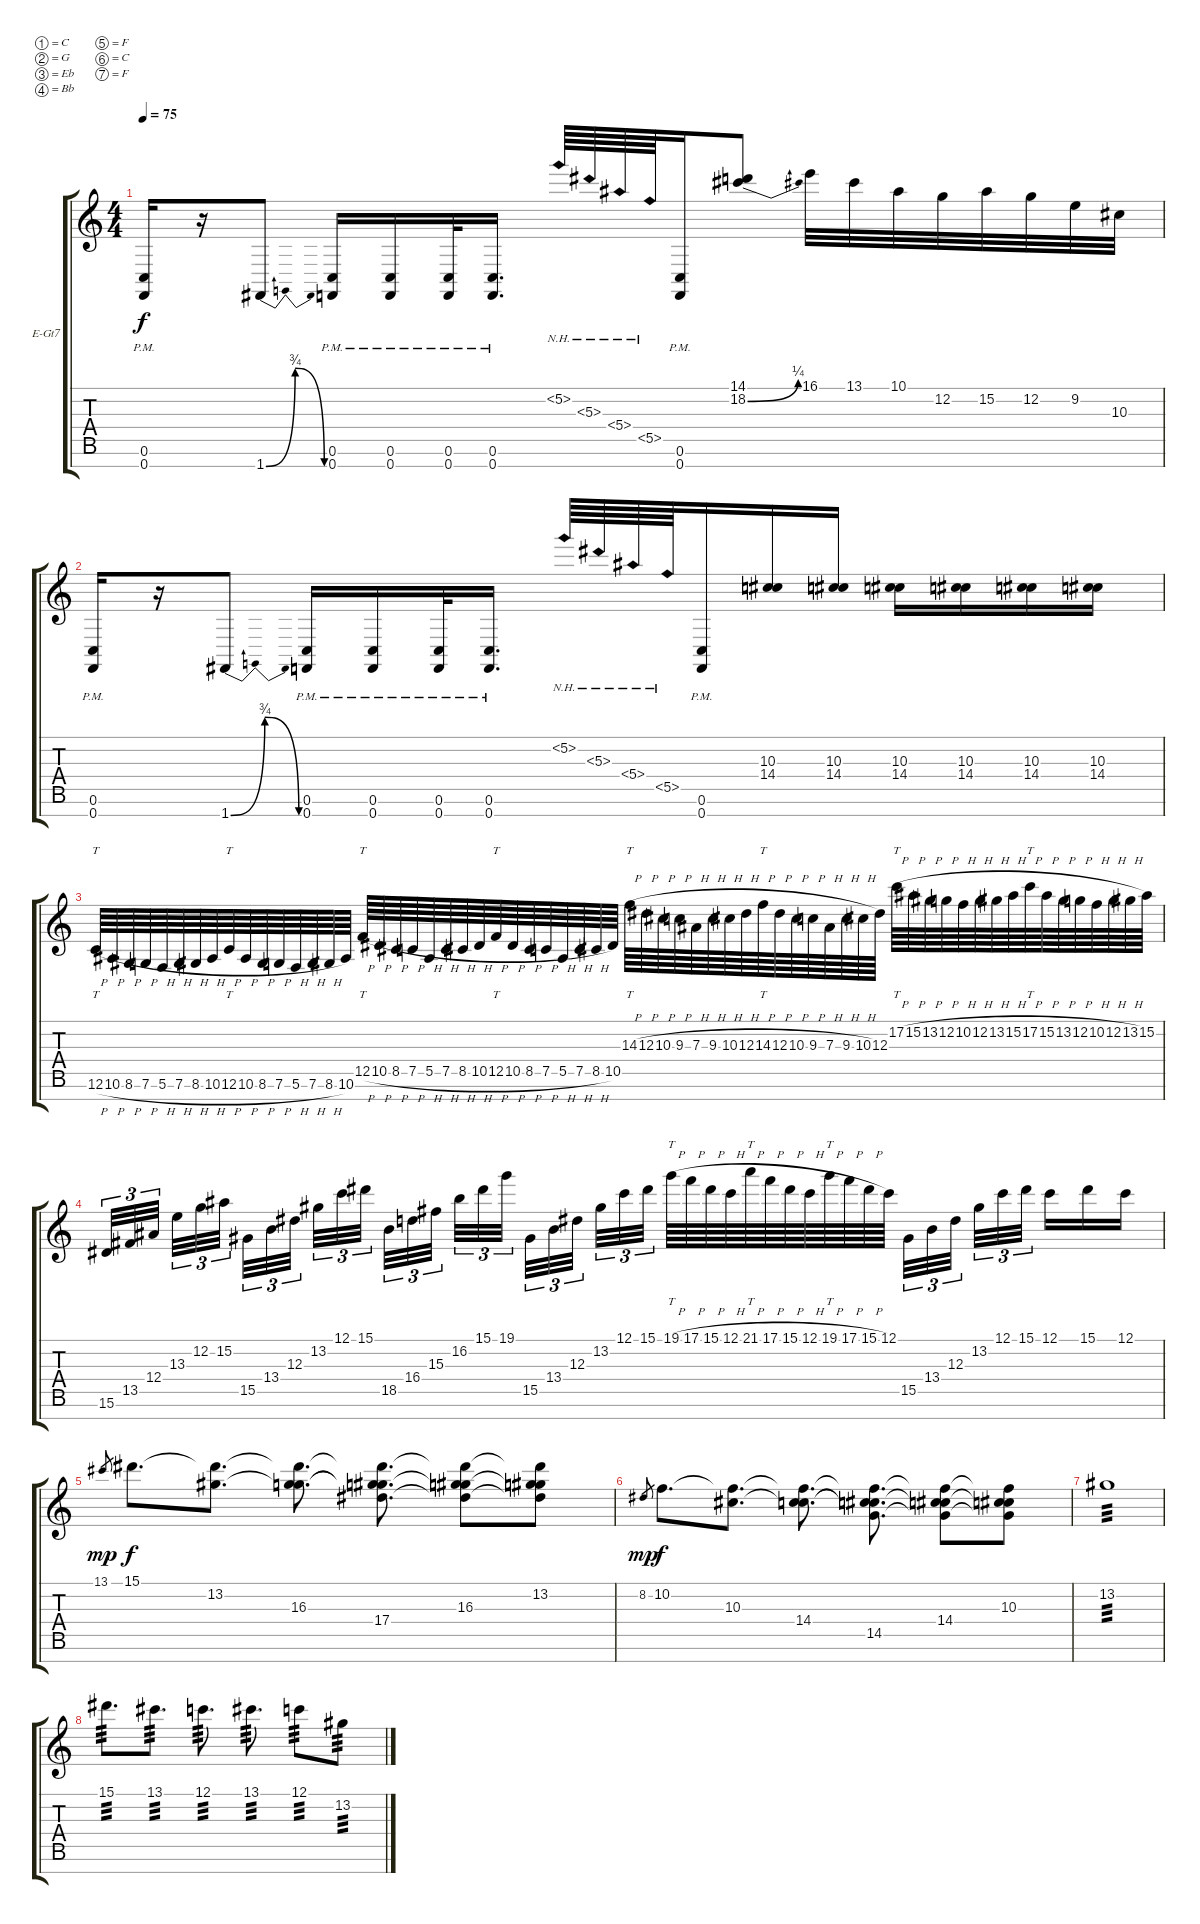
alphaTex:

\bracketExtendMode groupsimilarinstruments
\firstSystemTrackNameOrientation horizontal
\otherSystemsTrackNameOrientation horizontal
\track ("Electric Guitar" "E-Gt7") {instrument distortionguitar}
\staff {score tabs}
\tuning (C4 G3 Eb3 Bb2 F2 C2 F1)
\ts (4 4)
\beaming (8 2 2 2 2)
\tempo 75
\clef g2
\ks c
(0.6{pm} 0.7{pm}).16{dy f instrument distortionguitar} r.16 1.7{be (bendrelease 0 0 30 3 30 3 60 0)}.8 (0.6{pm} 0.7{pm}).16 (0.6{pm} 0.7{pm}).16 (0.6{pm} 0.7{pm}).32 (0.6{pm} 0.7{pm}).16{d} 5.2{nh}.64 5.3{nh}.64 5.4{nh}.64 5.5{nh}.64 (0.6{pm} 0.7{pm}).16 (14.1 18.2{be (bend 0 0 60 1)}).8 16.1.32 13.1.32 10.1.32 12.2.32 15.2.32 12.2.32 9.2.32 10.3.32 |
(0.6{pm} 0.7{pm}).16 r.16 1.7{be (bendrelease 0 0 30 3 30 3 60 0)}.8 (0.6{pm} 0.7{pm}).16 (0.6{pm} 0.7{pm}).16 (0.6{pm} 0.7{pm}).32 (0.6{pm} 0.7{pm}).16{d} 5.2{nh}.64 5.3{nh}.64 5.4{nh}.64 5.5{nh}.64 (0.6{pm} 0.7{pm}).16 (10.3 14.4).16 (10.3 14.4).16 (10.3 14.4).16 (10.3 14.4).16 (10.3 14.4).16 (10.3 14.4).16 |
12.6{h}.64{tt} 10.6{h}.64 8.6{h}.64 7.6{h}.64 5.6{h}.64 7.6{h}.64 8.6{h}.64 10.6{h}.64 12.6{h}.64{tt} 10.6{h}.64 8.6{h}.64 7.6{h}.64 5.6{h}.64 7.6{h}.64 8.6{h}.64 10.6.64 12.5{h}.64{tt} 10.5{h}.64 8.5{h}.64 7.5{h}.64 5.5{h}.64 7.5{h}.64 8.5{h}.64 10.5{h}.64 12.5{h}.64{tt} 10.5{h}.64 8.5{h}.64 7.5{h}.64 5.5{h}.64 7.5{h}.64 8.5{h}.64 10.5.64 14.3{h}.64{tt} 12.3{h}.64 10.3{h}.64 9.3{h}.64 7.3{h}.64 9.3{h}.64 10.3{h}.64 12.3{h}.64 14.3{h}.64{tt} 12.3{h}.64 10.3{h}.64 9.3{h}.64 7.3{h}.64 9.3{h}.64 10.3{h}.64 12.3.64 17.2{h}.64{tt} 15.2{h}.64 13.2{h}.64 12.2{h}.64 10.2{h}.64 12.2{h}.64 13.2{h}.64 15.2{h}.64 17.2{h}.64{tt} 15.2{h}.64 13.2{h}.64 12.2{h}.64 10.2{h}.64 12.2{h}.64 13.2{h}.64 15.2.64 |
15.6.32{tu (3 2)} 13.5.32{tu (3 2)} 12.4.32{tu (3 2)} 13.3.32{tu (3 2)} 12.2.32{tu (3 2)} 15.2.32{tu (3 2)} 15.5.32{tu (3 2)} 13.4.32{tu (3 2)} 12.3.32{tu (3 2)} 13.2.32{tu (3 2)} 12.1.32{tu (3 2)} 15.1.32{tu (3 2)} 18.5.32{tu (3 2)} 16.4.32{tu (3 2)} 15.3.32{tu (3 2)} 16.2.32{tu (3 2)} 15.1.32{tu (3 2)} 19.1.32{tu (3 2)} 15.5.32{tu (3 2)} 13.4.32{tu (3 2)} 12.3.32{tu (3 2)} 13.2.32{tu (3 2)} 12.1.32{tu (3 2)} 15.1.32{tu (3 2)} 19.1{h}.64{tt} 17.1{h}.64 15.1{h}.64 12.1{h}.64 21.1{h}.64{tt} 17.1{h}.64 15.1{h}.64 12.1{h}.64 19.1{h}.64{tt} 17.1{h}.64 15.1{h}.64 12.1.64 15.5.32{tu (3 2)} 13.4.32{tu (3 2)} 12.3.32{tu (3 2)} 13.2.32{tu (3 2)} 12.1.32{tu (3 2)} 15.1.32{tu (3 2)} 12.1.16 15.1.16 12.1.16 |
13.1.8{gr dy mp} 15.1.8{d dy f} (15.1{t} 13.2).8{d} (15.1{t} 13.2{t} 16.3).8{d} (15.1{t} 13.2{t} 16.3{t} 17.4).8{d} (15.1{t} 13.2{t} 16.3 17.4{t}).8 (15.1{t} 13.2 16.3{t} 17.4{t}).8 |
8.2.8{gr dy mp} 10.2.8{d dy f} (10.2{t} 10.3).8{d} (10.2{t} 10.3{t} 14.4).8{d} (10.2{t} 10.3{t} 14.4{t} 14.5).8{d} (10.2{t} 10.3{t} 14.4 14.5{t}).8 (10.2{t} 10.3 14.4{t} 14.5{t}).8 |
13.2.1{tp 3} |
15.1.8{d tp 3} 13.1.8{d tp 3} 12.1.8{d tp 3} 13.1.8{d tp 3} 12.1.8{tp 3} 13.2.8{tp 3}
